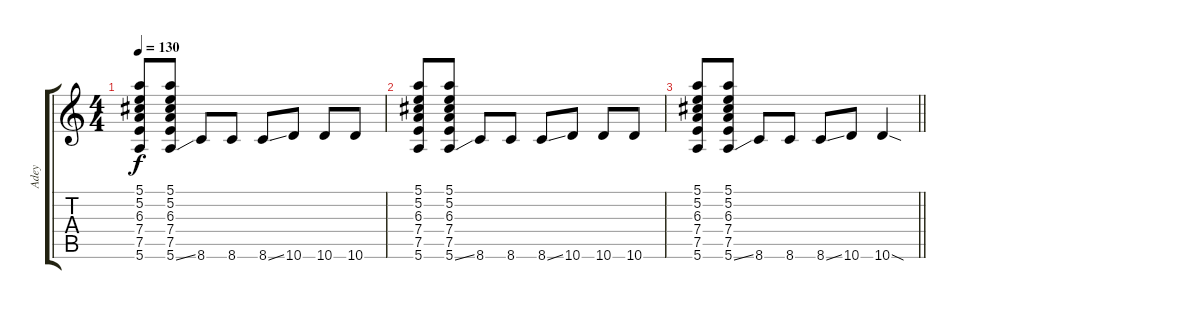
\track ("Adey" "Adey") {instrument overdrivenguitar}
\staff {score tabs}
\tuning (E4 B3 G3 D3 A2 E2) {hide}
\ts (4 4)
\tempo 130
\clef g2
\ks c
(5.1 5.2 6.3 7.4 7.5 5.6).8{dy f} (5.1 5.2 6.3 7.4 7.5 5.6{ss}).8 8.6.8 8.6.8 8.6{ss}.8 10.6.8 10.6.8 10.6.8 |
(5.1 5.2 6.3 7.4 7.5 5.6).8 (5.1 5.2 6.3 7.4 7.5 5.6{ss}).8 8.6.8 8.6.8 8.6{ss}.8 10.6.8 10.6.8 10.6.8 |
\barLineRight lightlight
(5.1 5.2 6.3 7.4 7.5 5.6).8 (5.1 5.2 6.3 7.4 7.5 5.6{ss}).8 8.6.8 8.6.8 8.6{ss}.8 10.6.8 10.6{sod}.4
